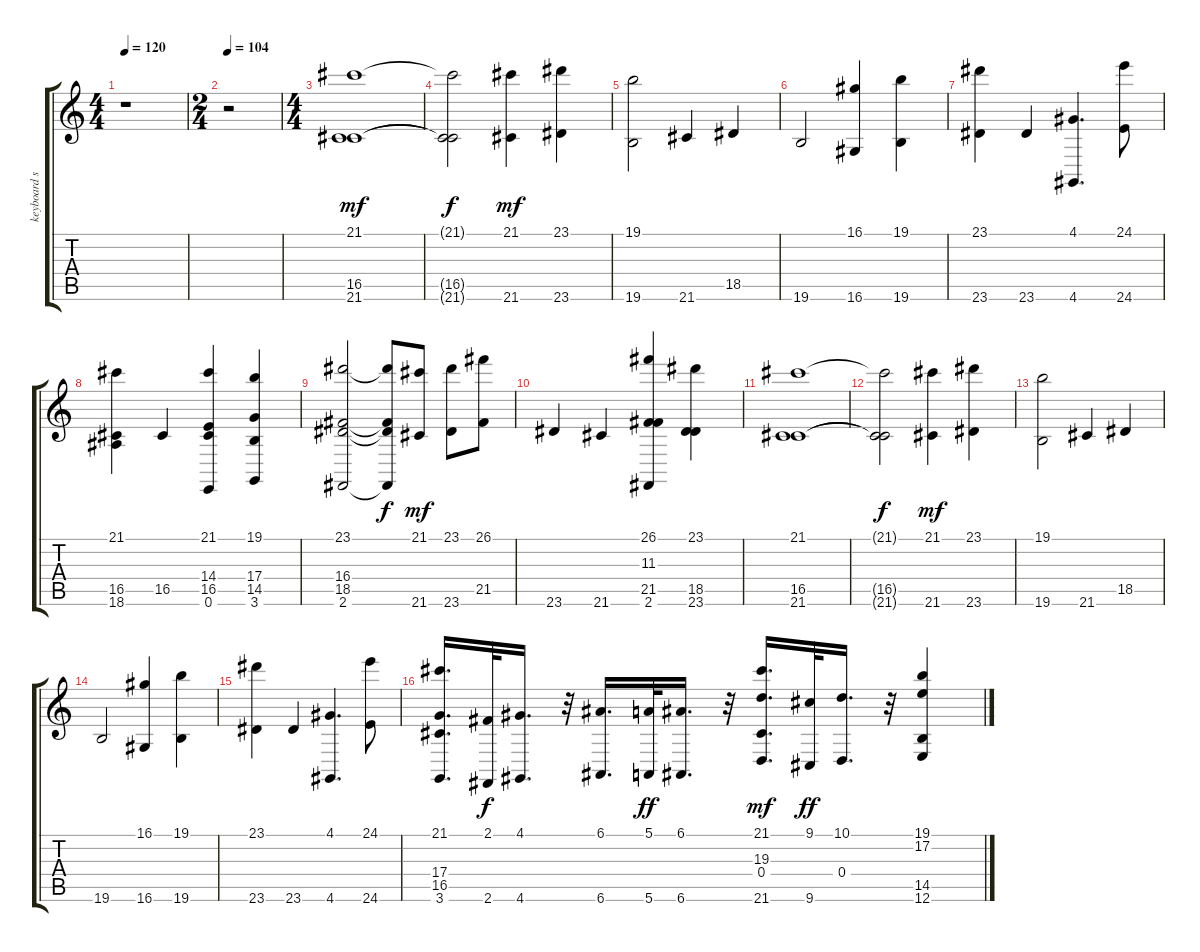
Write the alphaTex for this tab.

\track ("keyboard strings2" "keyboard s") {instrument stringensemble2}
\staff {score tabs}
\tuning (E4 B3 G3 D3 A2 E2) {hide}
\ts (4 4)
\tempo 120
\clef g2
\ks c
r.1{dy mf instrument stringensemble2} |
\ts (2 4)
\tempo 104
r.2 |
\ts (4 4)
(21.1 16.5 21.6).1 |
(21.1{t} 16.5{t} 21.6{t}).2{dy f} (21.1 21.6).4{dy mf} (23.1 23.6).4 |
(19.1 19.6).2 21.6.4 18.5.4 |
19.6.2 (16.1 16.6).4 (19.1 19.6).4 |
(23.1 23.6).4 23.6.4 (4.1 4.6).4{d} (24.1 24.6).8 |
(21.1 16.5 18.6).4 16.5.4 (21.1 14.4 16.5 0.6).4 (19.1 17.4 14.5 3.6).4 |
(23.1 16.4 18.5 2.6).2 (23.1{t} 16.4{t} 18.5{t} 2.6{t}).8{dy f} (21.1 21.6).8{dy mf} (23.1 23.6).8 (26.1 21.5).8 |
23.6.4 21.6.4 (26.1 11.3 21.5 2.6).4 (23.1 18.5 23.6).4 |
(21.1 16.5 21.6).1 |
(21.1{t} 16.5{t} 21.6{t}).2{dy f} (21.1 21.6).4{dy mf} (23.1 23.6).4 |
(19.1 19.6).2 21.6.4 18.5.4 |
19.6.2 (16.1 16.6).4 (19.1 19.6).4 |
(23.1 23.6).4 23.6.4 (4.1 4.6).4{d} (24.1 24.6).8 |
(21.1 17.4 16.5 3.6).16{d} (2.1 2.6).32{dy f} (4.1 4.6).16{d} r.32 (6.1 6.6).16{d} (5.1 5.6).32{dy ff} (6.1 6.6).16{d} r.32 (21.1 19.3 0.4 21.6).16{d dy mf} (9.1 9.6).32{dy ff} (10.1 0.4).16{d} r.32 (19.1 17.2 14.5 12.6).4
